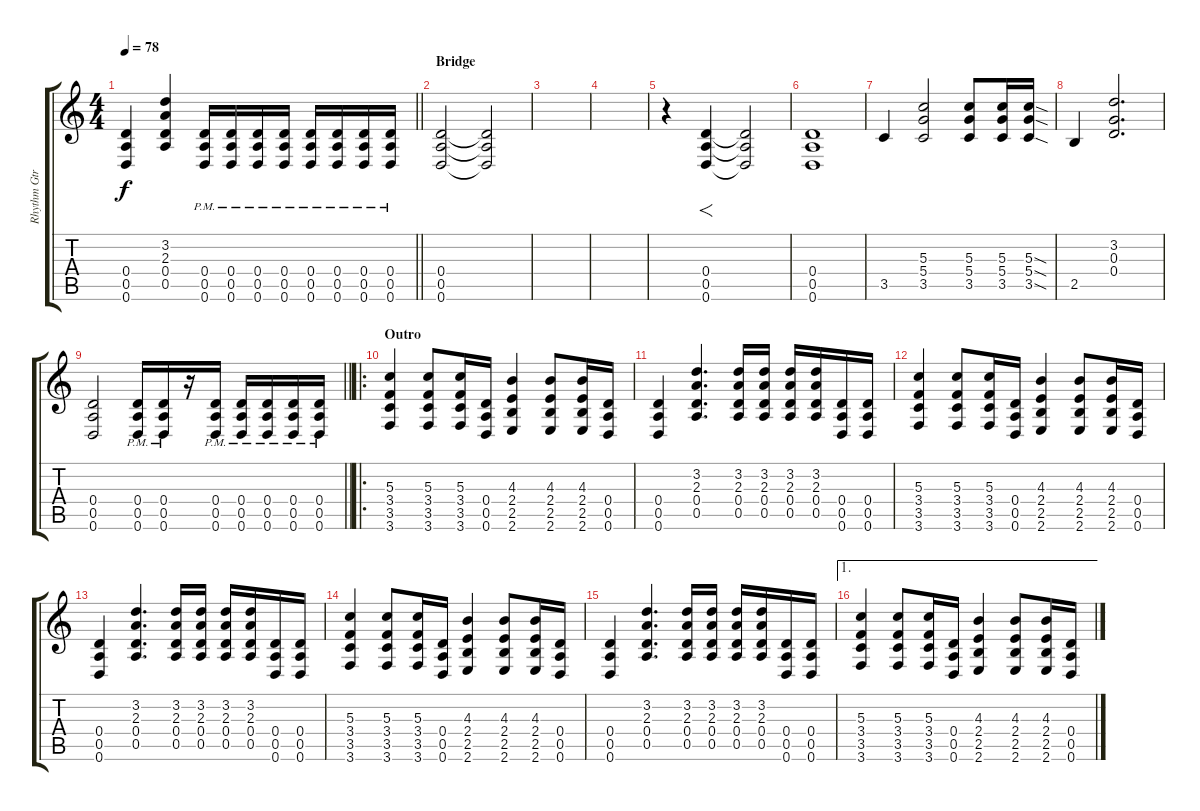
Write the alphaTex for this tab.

\track ("Rhythm Gtr. II" "Rhythm Gtr") {instrument distortionguitar}
\staff {score tabs}
\tuning (E4 B3 G3 D3 A2 D2) {hide}
\ts (4 4)
\tempo 78
\clef g2
\barLineRight lightlight
\ks c
(0.4 0.5 0.6).4{dy f} (3.2 2.3 0.4 0.5).4 (0.4{pm} 0.5{pm} 0.6{pm}).16 (0.4{pm} 0.5{pm} 0.6{pm}).16 (0.4{pm} 0.5{pm} 0.6{pm}).16 (0.4{pm} 0.5{pm} 0.6{pm}).16 (0.4{pm} 0.5{pm} 0.6{pm}).16 (0.4{pm} 0.5{pm} 0.6{pm}).16 (0.4{pm} 0.5{pm} 0.6{pm}).16 (0.4{pm} 0.5{pm} 0.6{pm}).16 |
\section ("" "Bridge")
(0.4 0.5 0.6).2 (0.4{t} 0.5{t} 0.6{t}).2{volume 0} |
|
|
r.4 (0.4 0.5 0.6).4{f} (0.4{t} 0.5{t} 0.6{t}).2 |
(0.4 0.5 0.6).1 |
3.5.4 (5.3 5.4 3.5).2 (5.3 5.4 3.5).8 (5.3 5.4 3.5).16 (5.3{sod} 5.4{sod} 3.5{sod}).16 |
2.5.4 (3.2 0.3 0.4).2{d} |
\barLineRight lightlight
(0.4 0.5 0.6).2 (0.4{pm} 0.5{pm} 0.6{pm}).16 (0.4{pm} 0.5{pm} 0.6{pm}).16 r.16 (0.4{pm} 0.5{pm} 0.6{pm}).16 (0.4{pm} 0.5{pm} 0.6{pm}).16 (0.4{pm} 0.5{pm} 0.6{pm}).16 (0.4{pm} 0.5{pm} 0.6{pm}).16 (0.4{pm} 0.5{pm} 0.6{pm}).16 |
\ro
\section ("" "Outro")
(5.3 3.4 3.5 3.6).4 (5.3 3.4 3.5 3.6).8 (5.3 3.4 3.5 3.6).16 (0.4 0.5 0.6).16 (4.3 2.4 2.5 2.6).4 (4.3 2.4 2.5 2.6).8 (4.3 2.4 2.5 2.6).16 (0.4 0.5 0.6).16 |
(0.4 0.5 0.6).4 (3.2 2.3 0.4 0.5).4{d} (3.2 2.3 0.4 0.5).16 (3.2 2.3 0.4 0.5).16 (3.2 2.3 0.4 0.5).16 (3.2 2.3 0.4 0.5).16 (0.4 0.5 0.6).16 (0.4 0.5 0.6).16 |
(5.3 3.4 3.5 3.6).4 (5.3 3.4 3.5 3.6).8 (5.3 3.4 3.5 3.6).16 (0.4 0.5 0.6).16 (4.3 2.4 2.5 2.6).4 (4.3 2.4 2.5 2.6).8 (4.3 2.4 2.5 2.6).16 (0.4 0.5 0.6).16 |
(0.4 0.5 0.6).4 (3.2 2.3 0.4 0.5).4{d} (3.2 2.3 0.4 0.5).16 (3.2 2.3 0.4 0.5).16 (3.2 2.3 0.4 0.5).16 (3.2 2.3 0.4 0.5).16 (0.4 0.5 0.6).16 (0.4 0.5 0.6).16 |
(5.3 3.4 3.5 3.6).4 (5.3 3.4 3.5 3.6).8 (5.3 3.4 3.5 3.6).16 (0.4 0.5 0.6).16 (4.3 2.4 2.5 2.6).4 (4.3 2.4 2.5 2.6).8 (4.3 2.4 2.5 2.6).16 (0.4 0.5 0.6).16 |
(0.4 0.5 0.6).4 (3.2 2.3 0.4 0.5).4{d} (3.2 2.3 0.4 0.5).16 (3.2 2.3 0.4 0.5).16 (3.2 2.3 0.4 0.5).16 (3.2 2.3 0.4 0.5).16 (0.4 0.5 0.6).16 (0.4 0.5 0.6).16 |
\ae 1
(5.3 3.4 3.5 3.6).4 (5.3 3.4 3.5 3.6).8 (5.3 3.4 3.5 3.6).16 (0.4 0.5 0.6).16 (4.3 2.4 2.5 2.6).4 (4.3 2.4 2.5 2.6).8 (4.3 2.4 2.5 2.6).16 (0.4 0.5 0.6).16
